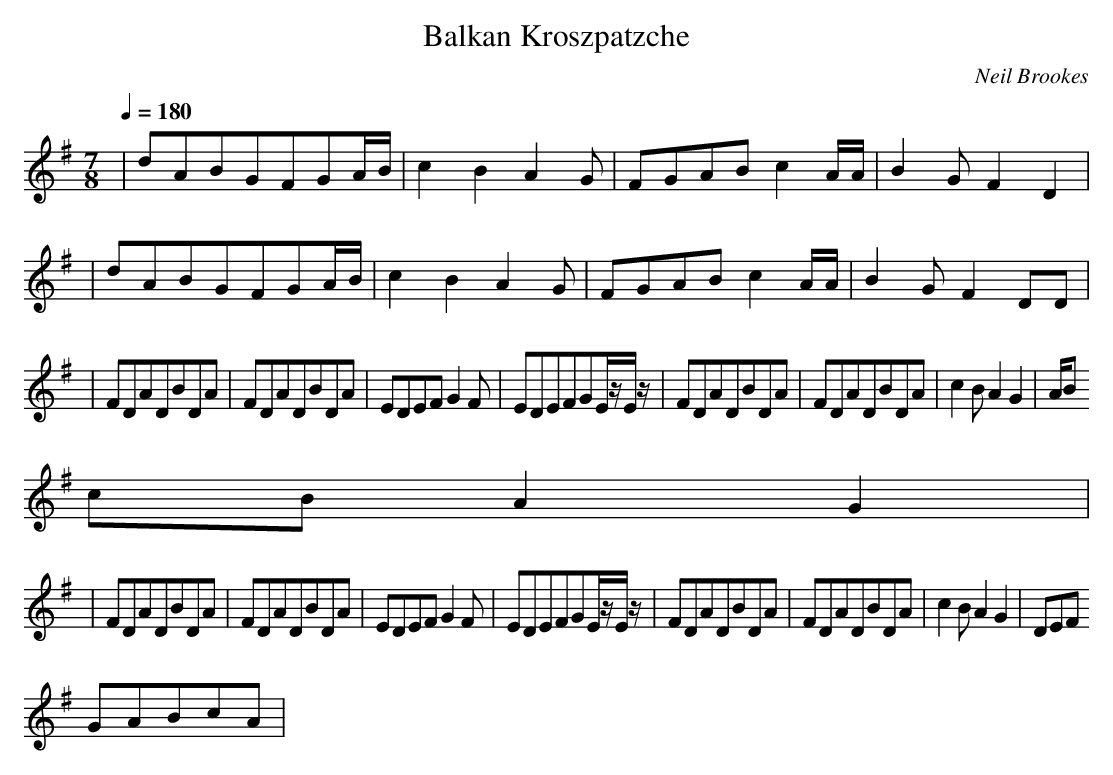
X:1
T:Balkan Kroszpatzche
C:Neil Brookes
M:7/8
L:1/8
Q:1/4=180
K:Dmix
|dABGFGA/2B/2|c2B2A2G|FGABc2A/2A/2|B2GF2D2|
|dABGFGA/2B/2|c2B2A2G|FGABc2A/2A/2|B2GF2DD|
|FDADBDA|FDADBDA|EDEFG2F|EDEFGE/2z/2E/2z/2|FDADBDA|FDADBDA|c2BA2G2|A/B
/2cBA2G2|
|FDADBDA|FDADBDA|EDEFG2F|EDEFGE/2z/2E/2z/2|FDADBDA|FDADBDA|c2BA2G2|DEF
GABcA|
